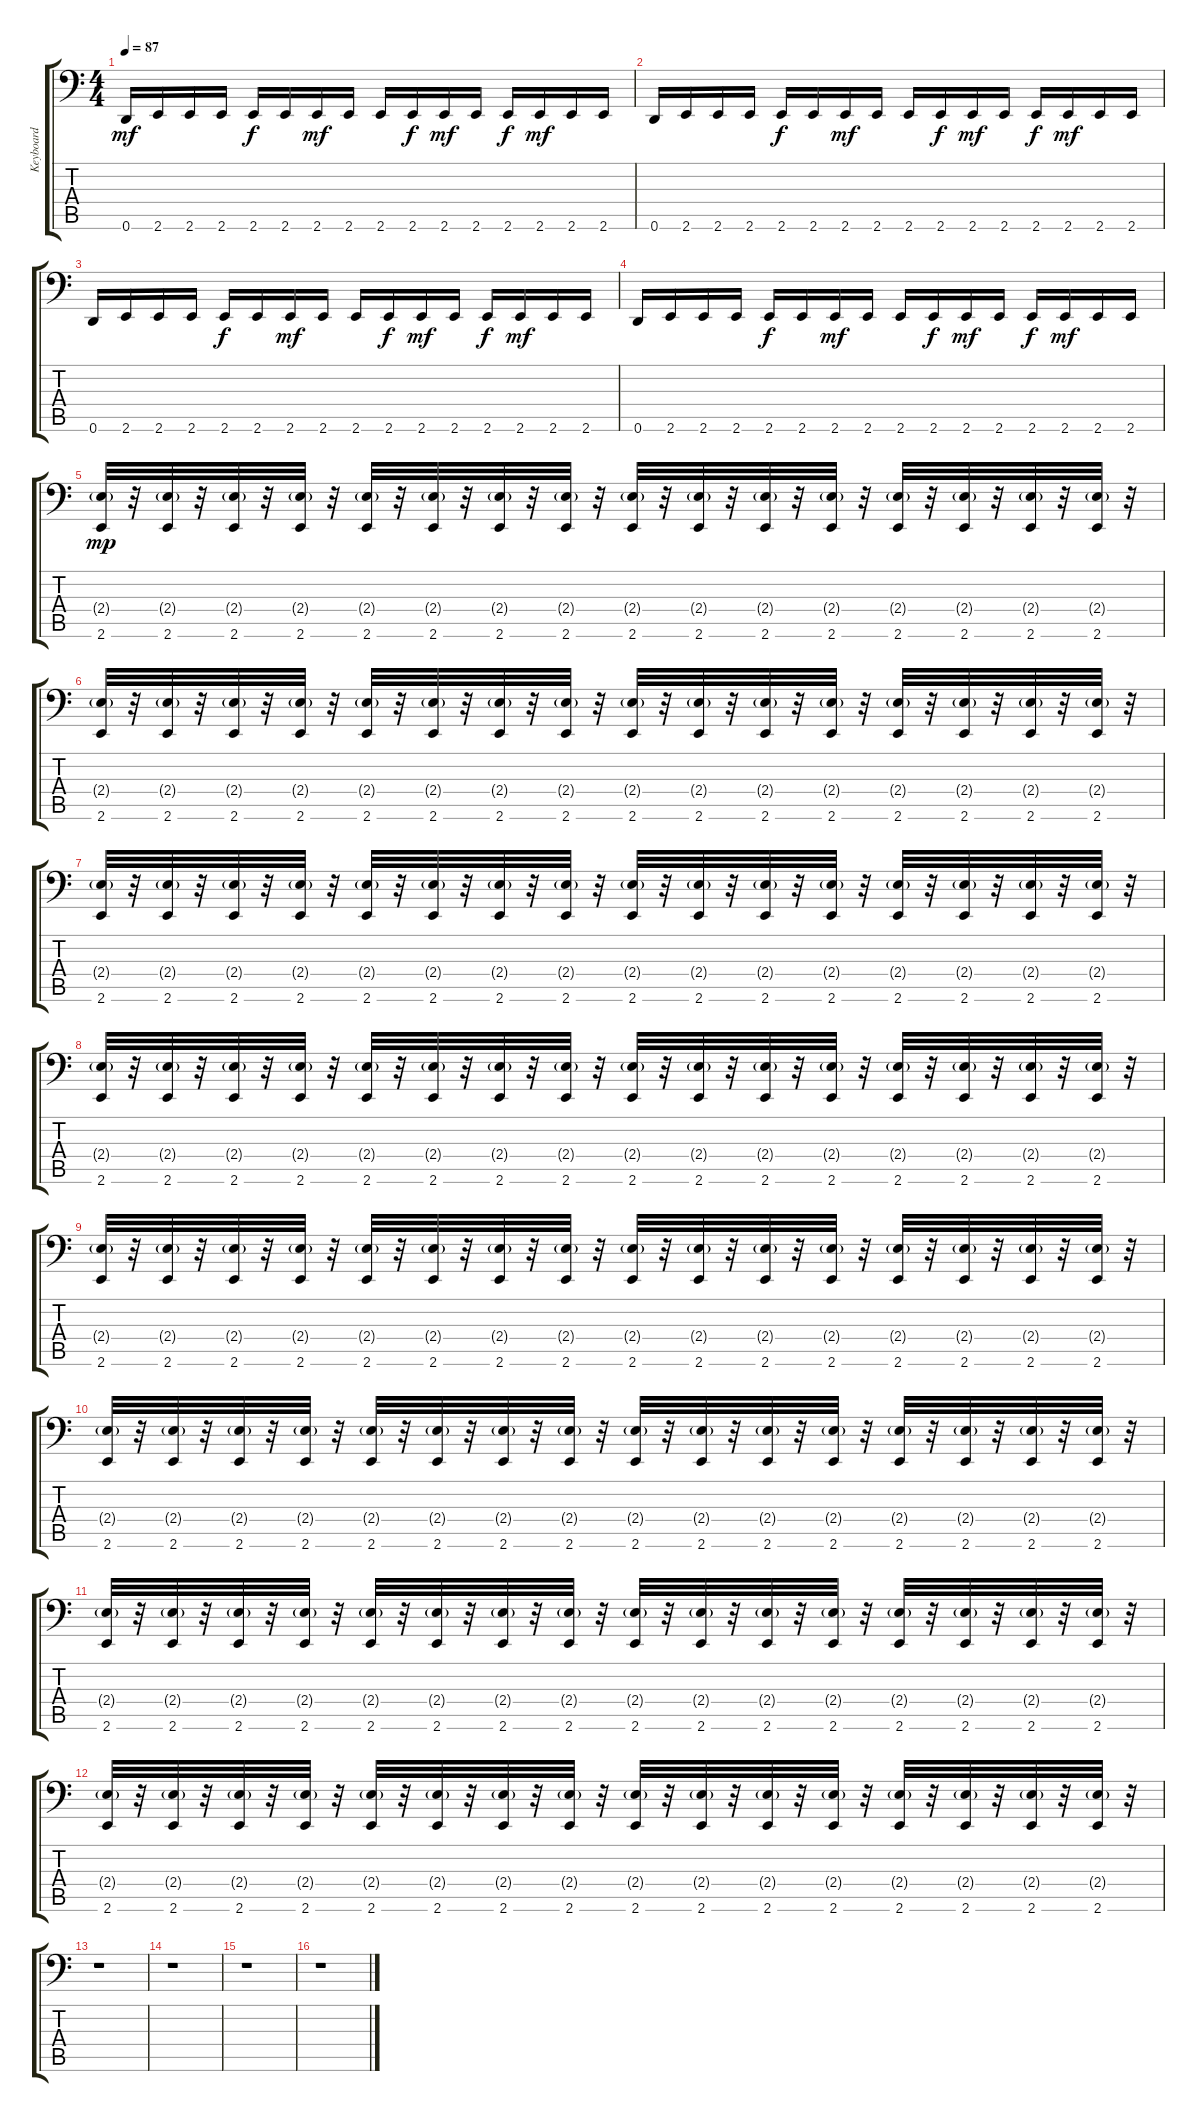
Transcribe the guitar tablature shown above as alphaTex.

\track ("Keyboard" "Keyboard") {instrument synthbass1}
\staff {score tabs}
\tuning (E3 B2 G2 D2 A1 D1) {hide}
\ts (4 4)
\tempo 87
\clef f4
\ks c
0.6.16{dy mf} 2.6.16 2.6.16 2.6.16 2.6.16{dy f} 2.6.16 2.6.16{dy mf} 2.6.16 2.6.16 2.6.16{dy f} 2.6.16{dy mf} 2.6.16 2.6.16{dy f} 2.6.16{dy mf} 2.6.16 2.6.16 |
0.6.16 2.6.16 2.6.16 2.6.16 2.6.16{dy f} 2.6.16 2.6.16{dy mf} 2.6.16 2.6.16 2.6.16{dy f} 2.6.16{dy mf} 2.6.16 2.6.16{dy f} 2.6.16{dy mf} 2.6.16 2.6.16 |
0.6.16 2.6.16 2.6.16 2.6.16 2.6.16{dy f} 2.6.16 2.6.16{dy mf} 2.6.16 2.6.16 2.6.16{dy f} 2.6.16{dy mf} 2.6.16 2.6.16{dy f} 2.6.16{dy mf} 2.6.16 2.6.16 |
0.6.16 2.6.16 2.6.16 2.6.16 2.6.16{dy f} 2.6.16 2.6.16{dy mf} 2.6.16 2.6.16 2.6.16{dy f} 2.6.16{dy mf} 2.6.16 2.6.16{dy f} 2.6.16{dy mf} 2.6.16 2.6.16 |
(2.4{g} 2.6).32{dy mp volume 15 balance 3 instrument acousticbass} r.32 (2.4{g} 2.6).32 r.32 (2.4{g} 2.6).32 r.32 (2.4{g} 2.6).32 r.32 (2.4{g} 2.6).32 r.32 (2.4{g} 2.6).32 r.32 (2.4{g} 2.6).32 r.32 (2.4{g} 2.6).32 r.32 (2.4{g} 2.6).32 r.32 (2.4{g} 2.6).32 r.32 (2.4{g} 2.6).32 r.32 (2.4{g} 2.6).32 r.32 (2.4{g} 2.6).32 r.32 (2.4{g} 2.6).32 r.32 (2.4{g} 2.6).32 r.32 (2.4{g} 2.6).32 r.32 |
(2.4{g} 2.6).32 r.32 (2.4{g} 2.6).32 r.32 (2.4{g} 2.6).32 r.32 (2.4{g} 2.6).32 r.32 (2.4{g} 2.6).32 r.32 (2.4{g} 2.6).32 r.32 (2.4{g} 2.6).32 r.32 (2.4{g} 2.6).32 r.32 (2.4{g} 2.6).32 r.32 (2.4{g} 2.6).32 r.32 (2.4{g} 2.6).32 r.32 (2.4{g} 2.6).32 r.32 (2.4{g} 2.6).32 r.32 (2.4{g} 2.6).32 r.32 (2.4{g} 2.6).32 r.32 (2.4{g} 2.6).32 r.32 |
(2.4{g} 2.6).32 r.32 (2.4{g} 2.6).32 r.32 (2.4{g} 2.6).32 r.32 (2.4{g} 2.6).32 r.32 (2.4{g} 2.6).32 r.32 (2.4{g} 2.6).32 r.32 (2.4{g} 2.6).32 r.32 (2.4{g} 2.6).32 r.32 (2.4{g} 2.6).32 r.32 (2.4{g} 2.6).32 r.32 (2.4{g} 2.6).32 r.32 (2.4{g} 2.6).32 r.32 (2.4{g} 2.6).32 r.32 (2.4{g} 2.6).32 r.32 (2.4{g} 2.6).32 r.32 (2.4{g} 2.6).32 r.32 |
(2.4{g} 2.6).32 r.32 (2.4{g} 2.6).32 r.32 (2.4{g} 2.6).32 r.32 (2.4{g} 2.6).32 r.32 (2.4{g} 2.6).32 r.32 (2.4{g} 2.6).32 r.32 (2.4{g} 2.6).32 r.32 (2.4{g} 2.6).32 r.32 (2.4{g} 2.6).32 r.32 (2.4{g} 2.6).32 r.32 (2.4{g} 2.6).32 r.32 (2.4{g} 2.6).32 r.32 (2.4{g} 2.6).32 r.32 (2.4{g} 2.6).32 r.32 (2.4{g} 2.6).32 r.32 (2.4{g} 2.6).32 r.32 |
(2.4{g} 2.6).32 r.32 (2.4{g} 2.6).32 r.32 (2.4{g} 2.6).32 r.32 (2.4{g} 2.6).32 r.32 (2.4{g} 2.6).32 r.32 (2.4{g} 2.6).32 r.32 (2.4{g} 2.6).32 r.32 (2.4{g} 2.6).32 r.32 (2.4{g} 2.6).32 r.32 (2.4{g} 2.6).32 r.32 (2.4{g} 2.6).32 r.32 (2.4{g} 2.6).32 r.32 (2.4{g} 2.6).32 r.32 (2.4{g} 2.6).32 r.32 (2.4{g} 2.6).32 r.32 (2.4{g} 2.6).32 r.32 |
(2.4{g} 2.6).32 r.32 (2.4{g} 2.6).32 r.32 (2.4{g} 2.6).32 r.32 (2.4{g} 2.6).32 r.32 (2.4{g} 2.6).32 r.32 (2.4{g} 2.6).32 r.32 (2.4{g} 2.6).32 r.32 (2.4{g} 2.6).32 r.32 (2.4{g} 2.6).32 r.32 (2.4{g} 2.6).32 r.32 (2.4{g} 2.6).32 r.32 (2.4{g} 2.6).32 r.32 (2.4{g} 2.6).32 r.32 (2.4{g} 2.6).32 r.32 (2.4{g} 2.6).32 r.32 (2.4{g} 2.6).32 r.32 |
(2.4{g} 2.6).32 r.32 (2.4{g} 2.6).32 r.32 (2.4{g} 2.6).32 r.32 (2.4{g} 2.6).32 r.32 (2.4{g} 2.6).32 r.32 (2.4{g} 2.6).32 r.32 (2.4{g} 2.6).32 r.32 (2.4{g} 2.6).32 r.32 (2.4{g} 2.6).32 r.32 (2.4{g} 2.6).32 r.32 (2.4{g} 2.6).32 r.32 (2.4{g} 2.6).32 r.32 (2.4{g} 2.6).32 r.32 (2.4{g} 2.6).32 r.32 (2.4{g} 2.6).32 r.32 (2.4{g} 2.6).32 r.32 |
(2.4{g} 2.6).32 r.32 (2.4{g} 2.6).32 r.32 (2.4{g} 2.6).32 r.32 (2.4{g} 2.6).32 r.32 (2.4{g} 2.6).32 r.32 (2.4{g} 2.6).32 r.32 (2.4{g} 2.6).32 r.32 (2.4{g} 2.6).32 r.32 (2.4{g} 2.6).32 r.32 (2.4{g} 2.6).32 r.32 (2.4{g} 2.6).32 r.32 (2.4{g} 2.6).32 r.32 (2.4{g} 2.6).32 r.32 (2.4{g} 2.6).32 r.32 (2.4{g} 2.6).32 r.32 (2.4{g} 2.6).32 r.32 |
r.1 |
r.1 |
r.1 |
r.1
